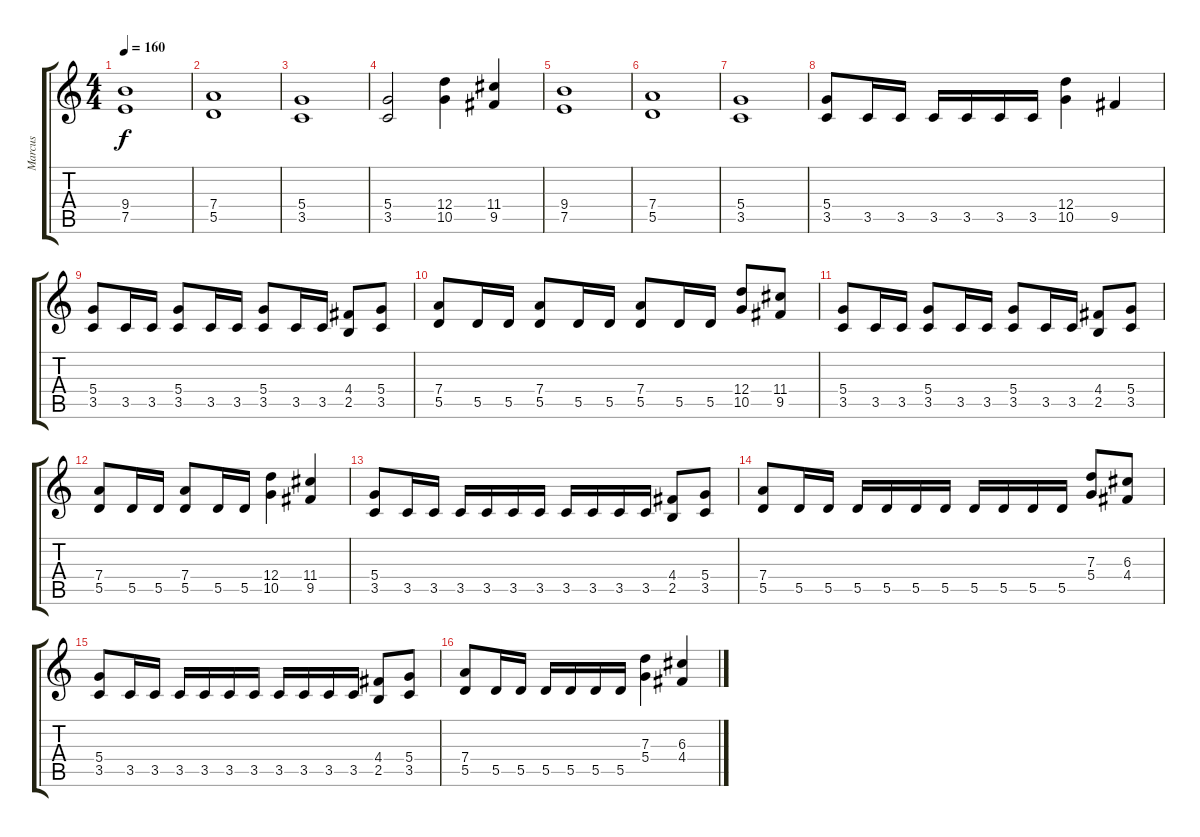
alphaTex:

\track ("Marcus" "Marcus") {instrument distortionguitar}
\staff {score tabs}
\tuning (E4 B3 G3 D3 A2 E2) {hide}
\ts (4 4)
\tempo 160
\clef g2
\ks c
(9.4 7.5).1{dy f} |
(7.4 5.5).1 |
(5.4 3.5).1 |
(5.4 3.5).2 (12.4 10.5).4 (11.4 9.5).4 |
(9.4 7.5).1 |
(7.4 5.5).1 |
(5.4 3.5).1 |
(5.4 3.5).8 3.5.16 3.5.16 3.5.16 3.5.16 3.5.16 3.5.16 (12.4 10.5).4 9.5.4 |
(5.4 3.5).8 3.5.16 3.5.16 (5.4 3.5).8 3.5.16 3.5.16 (5.4 3.5).8 3.5.16 3.5.16 (4.4 2.5).8 (5.4 3.5).8 |
(7.4 5.5).8 5.5.16 5.5.16 (7.4 5.5).8 5.5.16 5.5.16 (7.4 5.5).8 5.5.16 5.5.16 (12.4 10.5).8 (11.4 9.5).8 |
(5.4 3.5).8 3.5.16 3.5.16 (5.4 3.5).8 3.5.16 3.5.16 (5.4 3.5).8 3.5.16 3.5.16 (4.4 2.5).8 (5.4 3.5).8 |
(7.4 5.5).8 5.5.16 5.5.16 (7.4 5.5).8 5.5.16 5.5.16 (12.4 10.5).4 (11.4 9.5).4 |
(5.4 3.5).8 3.5.16 3.5.16 3.5.16 3.5.16 3.5.16 3.5.16 3.5.16 3.5.16 3.5.16 3.5.16 (4.4 2.5).8 (5.4 3.5).8 |
(7.4 5.5).8 5.5.16 5.5.16 5.5.16 5.5.16 5.5.16 5.5.16 5.5.16 5.5.16 5.5.16 5.5.16 (7.3 5.4).8 (6.3 4.4).8 |
(5.4 3.5).8 3.5.16 3.5.16 3.5.16 3.5.16 3.5.16 3.5.16 3.5.16 3.5.16 3.5.16 3.5.16 (4.4 2.5).8 (5.4 3.5).8 |
(7.4 5.5).8 5.5.16 5.5.16 5.5.16 5.5.16 5.5.16 5.5.16 (7.3 5.4).4 (6.3 4.4).4
